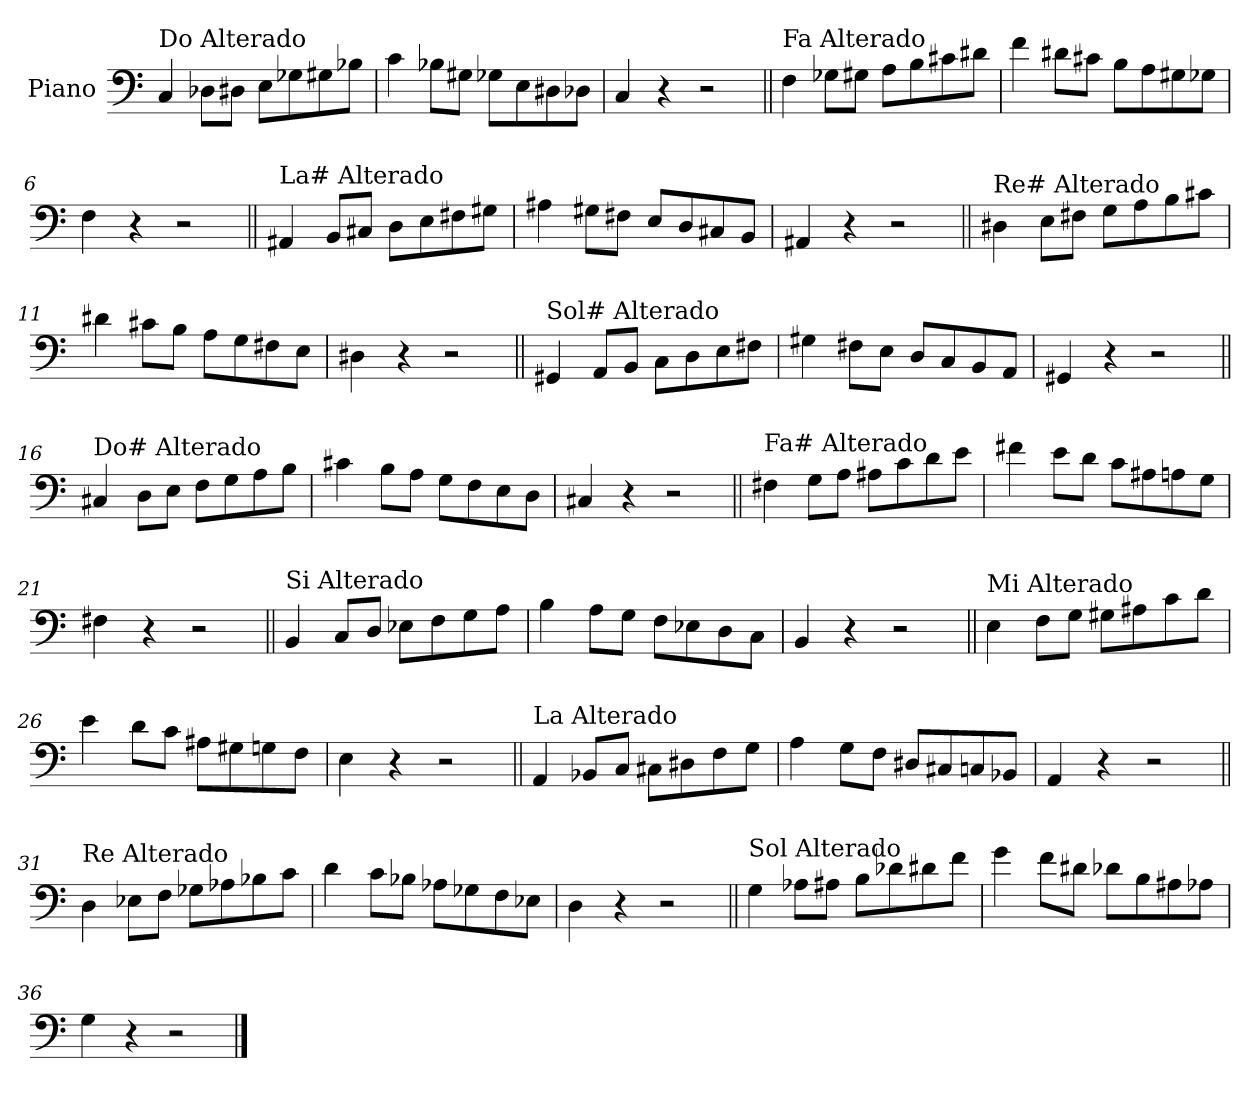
**kern
*part1
*staff1
*I"Piano
*I'Pno.
*clefF4
*k[]
=1
!LO:TX:a:t=Do Alterado
4C/
8D-X\L
8D#X\J
8E\L
8G-X\
8G#X\
8B-X\J
=2
4c\
8B-X\L
8G#X\J
8G-X\L
8E\
8D#X\
8D-X\J
=3
4C/
4r
2r
=4||
!LO:TX:a:t=Fa Alterado
4F\
8G-X\L
8G#X\J
8A\L
8B\
8c#X\
8d#X\J
=5
4f\
8d#X\L
8c#X\J
8B\L
8A\
8G#X\
8G-X\J
=6
4F\
4r
2r
!!LO:LB:g=z
=7||
!LO:TX:a:t=La# Alterado
4AA#X/
8BB/L
8C#X/J
8D\L
8E\
8F#X\
8G#X\J
=8
4A#X\
8G#X\L
8F#X\J
8E/L
8D/
8C#X/
8BB/J
=9
4AA#X/
4r
2r
=10||
!LO:TX:a:t=Re# Alterado
4D#X\
8E\L
8F#X\J
8G\L
8A\
8B\
8c#X\J
=11
4d#X\
8c#X\L
8B\J
8A\L
8G\
8F#X\
8E\J
=12
4D#X\
4r
2r
!!LO:LB:g=z
=13||
!LO:TX:a:t=Sol# Alterado
4GG#X/
8AA/L
8BB/J
8C\L
8D\
8E\
8F#X\J
=14
4G#X\
8F#X\L
8E\J
8D/L
8C/
8BB/
8AA/J
=15
4GG#X/
4r
2r
=16||
!LO:TX:a:t=Do# Alterado
4C#X/
8D\L
8E\J
8F\L
8G\
8A\
8B\J
=17
4c#X\
8B\L
8A\J
8G\L
8F\
8E\
8D\J
=18
4C#X/
4r
2r
!!LO:LB:g=z
=19||
!LO:TX:a:t=Fa# Alterado
4F#X\
8G\L
8A\J
8A#X\L
8c\
8d\
8e\J
=20
4f#X\
8e\L
8d\J
8c\L
8A#X\
8An\
8G\J
=21
4F#X\
4r
2r
=22||
!LO:TX:a:t=Si Alterado
4BB/
8C/L
8D/J
8E-X\L
8F\
8G\
8A\J
=23
4B\
8A\L
8G\J
8F\L
8E-X\
8D\
8C\J
=24
4BB/
4r
2r
!!LO:LB:g=z
=25||
!LO:TX:a:t=Mi Alterado
4E\
8F\L
8G\J
8G#X\L
8A#X\
8c\
8d\J
=26
4e\
8d\L
8c\J
8A#X\L
8G#X\
8Gn\
8F\J
=27
4E\
4r
2r
=28||
!LO:TX:a:t=La Alterado
4AA/
8BB-X/L
8C/J
8C#X\L
8D#X\
8F\
8G\J
=29
4A\
8G\L
8F\J
8D#X/L
8C#X/
8Cn/
8BB-X/J
=30
4AA/
4r
2r
!!LO:LB:g=z
=31||
!LO:TX:a:t=Re Alterado
4D\
8E-X\L
8F\J
8G-X\L
8A-X\
8B-X\
8c\J
=32
4d\
8c\L
8B-X\J
8A-X\L
8G-X\
8F\
8E-X\J
=33
4D\
4r
2r
=34||
!LO:TX:a:t=Sol Alterado
4G\
8A-X\L
8A#X\J
8B\L
8d-X\
8d#X\
8f\J
=35
4g\
8f\L
8d#X\J
8d-X\L
8B\
8A#X\
8A-X\J
=36
4G\
4r
2r
==
*-
